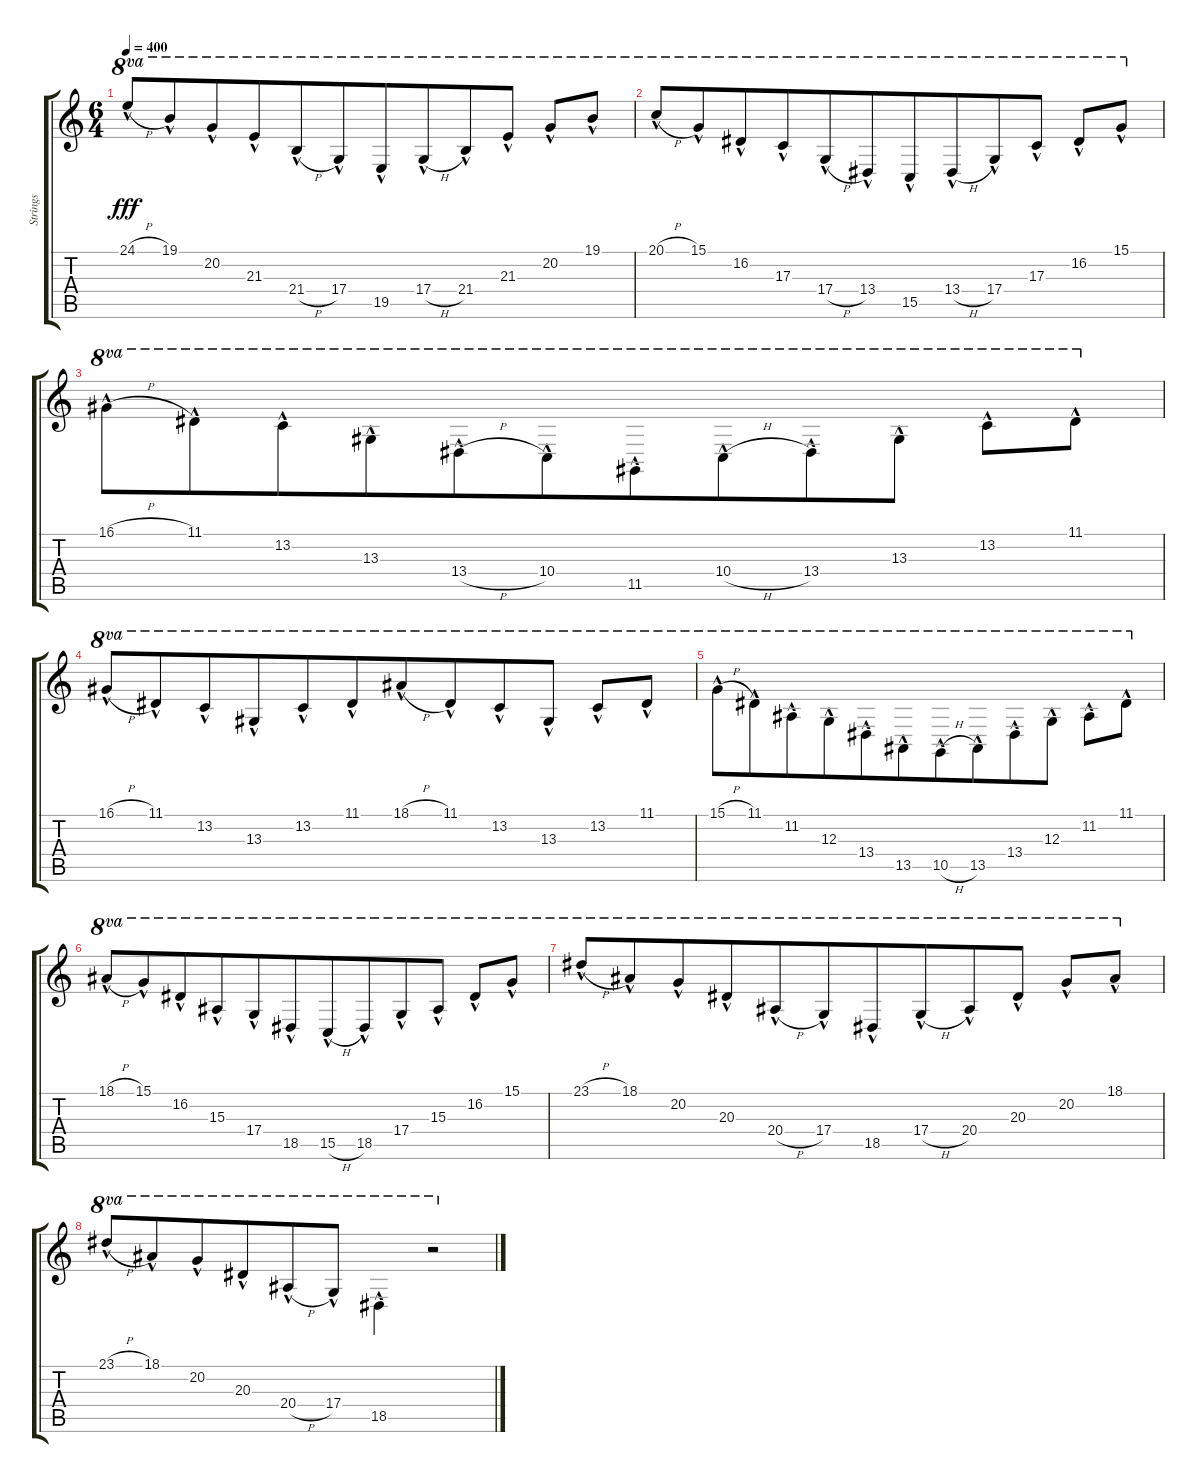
\track ("Strings " "Strings ") {instrument synthstrings1}
\staff {score tabs}
\tuning (E4 B3 G3 D3 A2 E2) {hide}
\ts (6 4)
\tempo 400
\clef g2
\ks c
24.1{h hac}.8{ot 8va dy fff beam Up} 19.1{hac}.8{ot 8va beam Up beam merge} 20.2{hac}.8{ot 8va beam Up} 21.3{hac}.8{ot 8va beam Up beam merge} 21.4{h hac}.8{ot 8va beam Up} 17.4{hac}.8{ot 8va beam Up beam merge} 19.5{hac}.8{ot 8va beam Up} 17.4{h hac}.8{ot 8va beam Up beam merge} 21.4{hac}.8{ot 8va beam Up} 21.3{hac}.8{ot 8va beam Up} 20.2{hac}.8{ot 8va beam Up} 19.1{hac}.8{ot 8va beam Up} |
20.1{h hac}.8{ot 8va beam Up} 15.1{hac}.8{ot 8va beam Up beam merge} 16.2{hac}.8{ot 8va beam Up} 17.3{hac}.8{ot 8va beam Up beam merge} 17.4{h hac}.8{ot 8va beam Up} 13.4{hac}.8{ot 8va beam Up beam merge} 15.5{hac}.8{ot 8va beam Up} 13.4{h hac}.8{ot 8va beam Up beam merge} 17.4{hac}.8{ot 8va beam Up} 17.3{hac}.8{ot 8va beam Up} 16.2{hac}.8{ot 8va beam Up} 15.1{hac}.8{ot 8va beam Up} |
16.1{h hac}.8{ot 8va beam Down} 11.1{hac}.8{ot 8va beam Down beam merge} 13.2{hac}.8{ot 8va beam Down} 13.3{hac}.8{ot 8va beam Down beam merge} 13.4{h hac}.8{ot 8va beam Down} 10.4{hac}.8{ot 8va beam Down beam merge} 11.5{hac}.8{ot 8va beam Down} 10.4{h hac}.8{ot 8va beam Down beam merge} 13.4{hac}.8{ot 8va beam Down} 13.3{hac}.8{ot 8va beam Down} 13.2{hac}.8{ot 8va beam Down} 11.1{hac}.8{ot 8va beam Down} |
16.1{h hac}.8{ot 8va beam Up} 11.1{hac}.8{ot 8va beam Up beam merge} 13.2{hac}.8{ot 8va beam Up} 13.3{hac}.8{ot 8va beam Up beam merge} 13.2{hac}.8{ot 8va beam Up} 11.1{hac}.8{ot 8va beam Up beam merge} 18.1{h hac}.8{ot 8va beam Up} 11.1{hac}.8{ot 8va beam Up beam merge} 13.2{hac}.8{ot 8va beam Up} 13.3{hac}.8{ot 8va beam Up} 13.2{hac}.8{ot 8va beam Up} 11.1{hac}.8{ot 8va beam Up} |
15.1{h hac}.8{ot 8va beam Down} 11.1{hac}.8{ot 8va beam Down beam merge} 11.2{hac}.8{ot 8va beam Down} 12.3{hac}.8{ot 8va beam Down beam merge} 13.4{hac}.8{ot 8va beam Down} 13.5{hac}.8{ot 8va beam Down beam merge} 10.5{h hac}.8{ot 8va beam Down} 13.5{hac}.8{ot 8va beam Down beam merge} 13.4{hac}.8{ot 8va beam Down} 12.3{hac}.8{ot 8va beam Down} 11.2{hac}.8{ot 8va beam Down} 11.1{hac}.8{ot 8va beam Down} |
18.1{h hac}.8{ot 8va beam Up} 15.1{hac}.8{ot 8va beam Up beam merge} 16.2{hac}.8{ot 8va beam Up} 15.3{hac}.8{ot 8va beam Up beam merge} 17.4{hac}.8{ot 8va beam Up} 18.5{hac}.8{ot 8va beam Up beam merge} 15.5{h hac}.8{ot 8va beam Up} 18.5{hac}.8{ot 8va beam Up beam merge} 17.4{hac}.8{ot 8va beam Up} 15.3{hac}.8{ot 8va beam Up} 16.2{hac}.8{ot 8va beam Up} 15.1{hac}.8{ot 8va beam Up} |
23.1{h hac}.8{ot 8va beam Up} 18.1{hac}.8{ot 8va beam Up beam merge} 20.2{hac}.8{ot 8va beam Up} 20.3{hac}.8{ot 8va beam Up beam merge} 20.4{h hac}.8{ot 8va beam Up} 17.4{hac}.8{ot 8va beam Up beam merge} 18.5{hac}.8{ot 8va beam Up} 17.4{h hac}.8{ot 8va beam Up beam merge} 20.4{hac}.8{ot 8va beam Up} 20.3{hac}.8{ot 8va beam Up} 20.2{hac}.8{ot 8va beam Up} 18.1{hac}.8{ot 8va beam Up} |
23.1{h hac}.8{ot 8va beam Up} 18.1{hac}.8{ot 8va beam Up beam merge} 20.2{hac}.8{ot 8va beam Up} 20.3{hac}.8{ot 8va beam Up beam merge} 20.4{h hac}.8{ot 8va beam Up} 17.4{hac}.8{ot 8va beam Up} 18.5{hac}.4{ot 8va beam Down} r.2{ot 8va}
